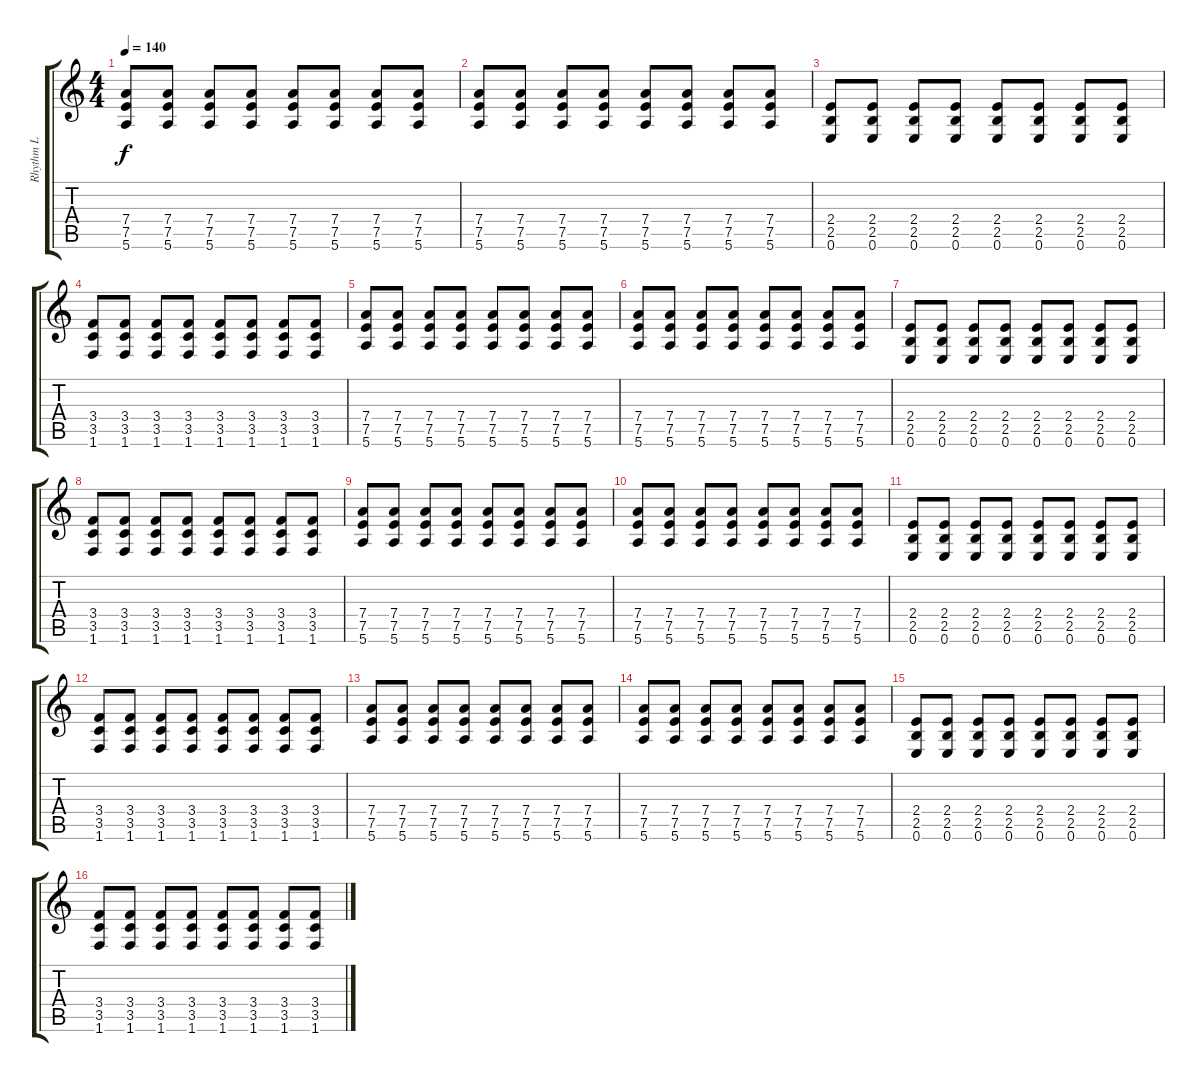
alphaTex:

\track ("Rhythm L" "Rhythm L") {instrument distortionguitar}
\staff {score tabs}
\tuning (E4 B3 G3 D3 A2 E2) {hide}
\ts (4 4)
\tempo 140
\clef g2
\ks c
(7.4 7.5 5.6).8{dy f} (7.4 7.5 5.6).8 (7.4 7.5 5.6).8 (7.4 7.5 5.6).8 (7.4 7.5 5.6).8 (7.4 7.5 5.6).8 (7.4 7.5 5.6).8 (7.4 7.5 5.6).8 |
(7.4 7.5 5.6).8 (7.4 7.5 5.6).8 (7.4 7.5 5.6).8 (7.4 7.5 5.6).8 (7.4 7.5 5.6).8 (7.4 7.5 5.6).8 (7.4 7.5 5.6).8 (7.4 7.5 5.6).8 |
(2.4 2.5 0.6).8 (2.4 2.5 0.6).8 (2.4 2.5 0.6).8 (2.4 2.5 0.6).8 (2.4 2.5 0.6).8 (2.4 2.5 0.6).8 (2.4 2.5 0.6).8 (2.4 2.5 0.6).8 |
(3.4 3.5 1.6).8 (3.4 3.5 1.6).8 (3.4 3.5 1.6).8 (3.4 3.5 1.6).8 (3.4 3.5 1.6).8 (3.4 3.5 1.6).8 (3.4 3.5 1.6).8 (3.4 3.5 1.6).8 |
(7.4 7.5 5.6).8 (7.4 7.5 5.6).8 (7.4 7.5 5.6).8 (7.4 7.5 5.6).8 (7.4 7.5 5.6).8 (7.4 7.5 5.6).8 (7.4 7.5 5.6).8 (7.4 7.5 5.6).8 |
(7.4 7.5 5.6).8 (7.4 7.5 5.6).8 (7.4 7.5 5.6).8 (7.4 7.5 5.6).8 (7.4 7.5 5.6).8 (7.4 7.5 5.6).8 (7.4 7.5 5.6).8 (7.4 7.5 5.6).8 |
(2.4 2.5 0.6).8 (2.4 2.5 0.6).8 (2.4 2.5 0.6).8 (2.4 2.5 0.6).8 (2.4 2.5 0.6).8 (2.4 2.5 0.6).8 (2.4 2.5 0.6).8 (2.4 2.5 0.6).8 |
(3.4 3.5 1.6).8 (3.4 3.5 1.6).8 (3.4 3.5 1.6).8 (3.4 3.5 1.6).8 (3.4 3.5 1.6).8 (3.4 3.5 1.6).8 (3.4 3.5 1.6).8 (3.4 3.5 1.6).8 |
(7.4 7.5 5.6).8 (7.4 7.5 5.6).8 (7.4 7.5 5.6).8 (7.4 7.5 5.6).8 (7.4 7.5 5.6).8 (7.4 7.5 5.6).8 (7.4 7.5 5.6).8 (7.4 7.5 5.6).8 |
(7.4 7.5 5.6).8 (7.4 7.5 5.6).8 (7.4 7.5 5.6).8 (7.4 7.5 5.6).8 (7.4 7.5 5.6).8 (7.4 7.5 5.6).8 (7.4 7.5 5.6).8 (7.4 7.5 5.6).8 |
(2.4 2.5 0.6).8 (2.4 2.5 0.6).8 (2.4 2.5 0.6).8 (2.4 2.5 0.6).8 (2.4 2.5 0.6).8 (2.4 2.5 0.6).8 (2.4 2.5 0.6).8 (2.4 2.5 0.6).8 |
(3.4 3.5 1.6).8 (3.4 3.5 1.6).8 (3.4 3.5 1.6).8 (3.4 3.5 1.6).8 (3.4 3.5 1.6).8 (3.4 3.5 1.6).8 (3.4 3.5 1.6).8 (3.4 3.5 1.6).8 |
(7.4 7.5 5.6).8 (7.4 7.5 5.6).8 (7.4 7.5 5.6).8 (7.4 7.5 5.6).8 (7.4 7.5 5.6).8 (7.4 7.5 5.6).8 (7.4 7.5 5.6).8 (7.4 7.5 5.6).8 |
(7.4 7.5 5.6).8 (7.4 7.5 5.6).8 (7.4 7.5 5.6).8 (7.4 7.5 5.6).8 (7.4 7.5 5.6).8 (7.4 7.5 5.6).8 (7.4 7.5 5.6).8 (7.4 7.5 5.6).8 |
(2.4 2.5 0.6).8 (2.4 2.5 0.6).8 (2.4 2.5 0.6).8 (2.4 2.5 0.6).8 (2.4 2.5 0.6).8 (2.4 2.5 0.6).8 (2.4 2.5 0.6).8 (2.4 2.5 0.6).8 |
(3.4 3.5 1.6).8 (3.4 3.5 1.6).8 (3.4 3.5 1.6).8 (3.4 3.5 1.6).8 (3.4 3.5 1.6).8 (3.4 3.5 1.6).8 (3.4 3.5 1.6).8 (3.4 3.5 1.6).8
